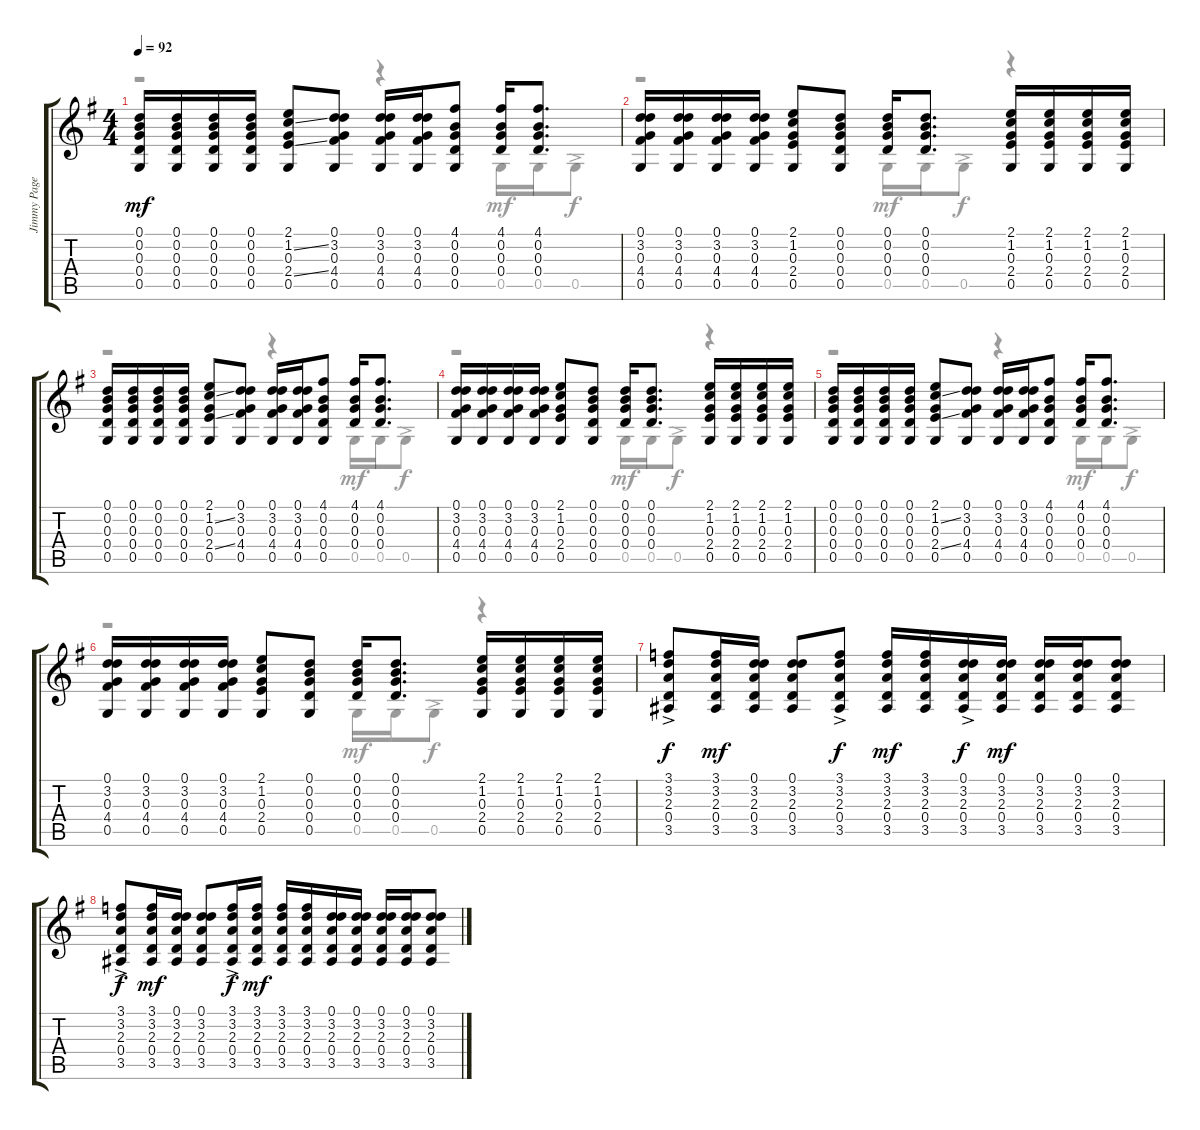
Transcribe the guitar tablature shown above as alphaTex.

\track ("Jimmy Page Steel Acoustic" "Jimmy Page") {instrument acousticguitarsteel}
\staff {score tabs}
\tuning (D4 B3 G3 D3 G2 D2) {hide}
\voice
\ts (4 4)
\tempo 92
\clef g2
\ks g
(0.1 0.2 0.3 0.4 0.5).16{dy mf} (0.1 0.2 0.3 0.4 0.5).16 (0.1 0.2 0.3 0.4 0.5).16 (0.1 0.2 0.3 0.4 0.5).16 (2.1 1.2{ss} 0.3 2.4{ss} 0.5).8 (0.1 3.2 0.3 4.4 0.5).8 (0.1 3.2 0.3 4.4 0.5).16 (0.1 3.2 0.3 4.4 0.5).16 (4.1 0.2 0.3 0.4 0.5).8 (4.1 0.2 0.3 0.4).16 (4.1 0.2 0.3 0.4).8{d} |
(0.1 3.2 0.3 4.4 0.5).16 (0.1 3.2 0.3 4.4 0.5).16 (0.1 3.2 0.3 4.4 0.5).16 (0.1 3.2 0.3 4.4 0.5).16 (2.1 1.2 0.3 2.4 0.5).8 (0.1 0.2 0.3 0.4 0.5).8 (0.1 0.2 0.3 0.4).16 (0.1 0.2 0.3 0.4).8{d} (2.1 1.2 0.3 2.4 0.5).16 (2.1 1.2 0.3 2.4 0.5).16 (2.1 1.2 0.3 2.4 0.5).16 (2.1 1.2 0.3 2.4 0.5).16 |
(0.1 0.2 0.3 0.4 0.5).16 (0.1 0.2 0.3 0.4 0.5).16 (0.1 0.2 0.3 0.4 0.5).16 (0.1 0.2 0.3 0.4 0.5).16 (2.1 1.2{ss} 0.3 2.4{ss} 0.5).8 (0.1 3.2 0.3 4.4 0.5).8 (0.1 3.2 0.3 4.4 0.5).16 (0.1 3.2 0.3 4.4 0.5).16 (4.1 0.2 0.3 0.4 0.5).8 (4.1 0.2 0.3 0.4).16 (4.1 0.2 0.3 0.4).8{d} |
(0.1 3.2 0.3 4.4 0.5).16 (0.1 3.2 0.3 4.4 0.5).16 (0.1 3.2 0.3 4.4 0.5).16 (0.1 3.2 0.3 4.4 0.5).16 (2.1 1.2 0.3 2.4 0.5).8 (0.1 0.2 0.3 0.4 0.5).8 (0.1 0.2 0.3 0.4).16 (0.1 0.2 0.3 0.4).8{d} (2.1 1.2 0.3 2.4 0.5).16 (2.1 1.2 0.3 2.4 0.5).16 (2.1 1.2 0.3 2.4 0.5).16 (2.1 1.2 0.3 2.4 0.5).16 |
(0.1 0.2 0.3 0.4 0.5).16 (0.1 0.2 0.3 0.4 0.5).16 (0.1 0.2 0.3 0.4 0.5).16 (0.1 0.2 0.3 0.4 0.5).16 (2.1 1.2{ss} 0.3 2.4{ss} 0.5).8 (0.1 3.2 0.3 4.4 0.5).8 (0.1 3.2 0.3 4.4 0.5).16 (0.1 3.2 0.3 4.4 0.5).16 (4.1 0.2 0.3 0.4 0.5).8 (4.1 0.2 0.3 0.4).16 (4.1 0.2 0.3 0.4).8{d} |
(0.1 3.2 0.3 4.4 0.5).16 (0.1 3.2 0.3 4.4 0.5).16 (0.1 3.2 0.3 4.4 0.5).16 (0.1 3.2 0.3 4.4 0.5).16 (2.1 1.2 0.3 2.4 0.5).8 (0.1 0.2 0.3 0.4 0.5).8 (0.1 0.2 0.3 0.4).16 (0.1 0.2 0.3 0.4).8{d} (2.1 1.2 0.3 2.4 0.5).16 (2.1 1.2 0.3 2.4 0.5).16 (2.1 1.2 0.3 2.4 0.5).16 (2.1 1.2 0.3 2.4 0.5).16 |
(3.1{ac} 3.2{ac} 2.3{ac} 0.4{ac} 3.5{ac}).8{dy f} (3.1 3.2 2.3 0.4 3.5).16{dy mf} (0.1 3.2 2.3 0.4 3.5).16 (0.1 3.2 2.3 0.4 3.5).8 (3.1{ac} 3.2{ac} 2.3{ac} 0.4{ac} 3.5{ac}).8{dy f} (3.1 3.2 2.3 0.4 3.5).16{dy mf} (3.1 3.2 2.3 0.4 3.5).16 (0.1{ac} 3.2{ac} 2.3{ac} 0.4{ac} 3.5{ac}).16{dy f} (0.1 3.2 2.3 0.4 3.5).16{dy mf} (0.1 3.2 2.3 0.4 3.5).16 (0.1 3.2 2.3 0.4 3.5).16 (0.1 3.2 2.3 0.4 3.5).8 |
(3.1{ac} 3.2{ac} 2.3{ac} 0.4{ac} 3.5{ac}).8{dy f} (3.1 3.2 2.3 0.4 3.5).16{dy mf} (0.1 3.2 2.3 0.4 3.5).16 (0.1 3.2 2.3 0.4 3.5).8 (3.1{ac} 3.2{ac} 2.3{ac} 0.4{ac} 3.5{ac}).16{dy f} (3.1 3.2 2.3 0.4 3.5).16{dy mf} (3.1 3.2 2.3 0.4 3.5).16 (3.1 3.2 2.3 0.4 3.5).16 (0.1 3.2 2.3 0.4 3.5).16 (0.1 3.2 2.3 0.4 3.5).16 (0.1 3.2 2.3 0.4 3.5).16 (0.1 3.2 2.3 0.4 3.5).16 (0.1 3.2 2.3 0.4 3.5).8
\voice
\clef g2
\ottava regular
\simile none
\ks g
r.2{dy f} r.4 0.5.16{dy mf} 0.5.16 0.5{ac}.8{dy f} |
r.2 0.5.16{dy mf} 0.5.16 0.5{ac}.8{dy f} r.4 |
r.2 r.4 0.5.16{dy mf} 0.5.16 0.5{ac}.8{dy f} |
r.2 0.5.16{dy mf} 0.5.16 0.5{ac}.8{dy f} r.4 |
r.2 r.4 0.5.16{dy mf} 0.5.16 0.5{ac}.8{dy f} |
r.2 0.5.16{dy mf} 0.5.16 0.5{ac}.8{dy f} r.4 |
|
